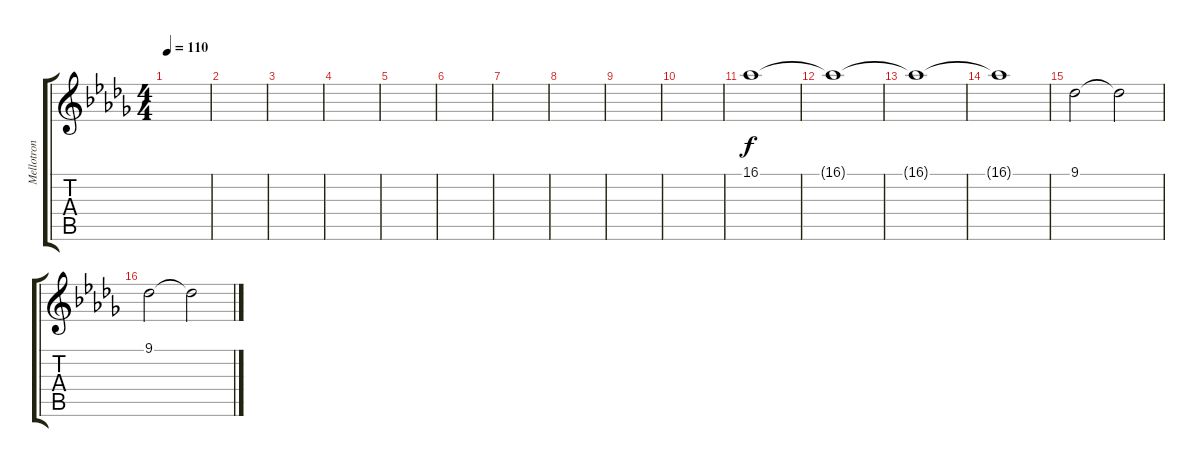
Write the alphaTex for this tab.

\track ("Mellotron (Staff 1)" "Mellotron ") {instrument electricpiano1}
\staff {score tabs}
\tuning (E4 B3 G3 D3 A2 E2) {hide}
\ts (4 4)
\tempo 110
\clef g2
\ks db
|
|
\section ("" "")
|
|
|
|
|
|
|
|
\section ("" "")
16.1.1 |
16.1{t}.1 |
16.1{t}.1 |
16.1{t}.1 |
9.1.2 9.1{t}.2 |
9.1.2 9.1{t}.2
